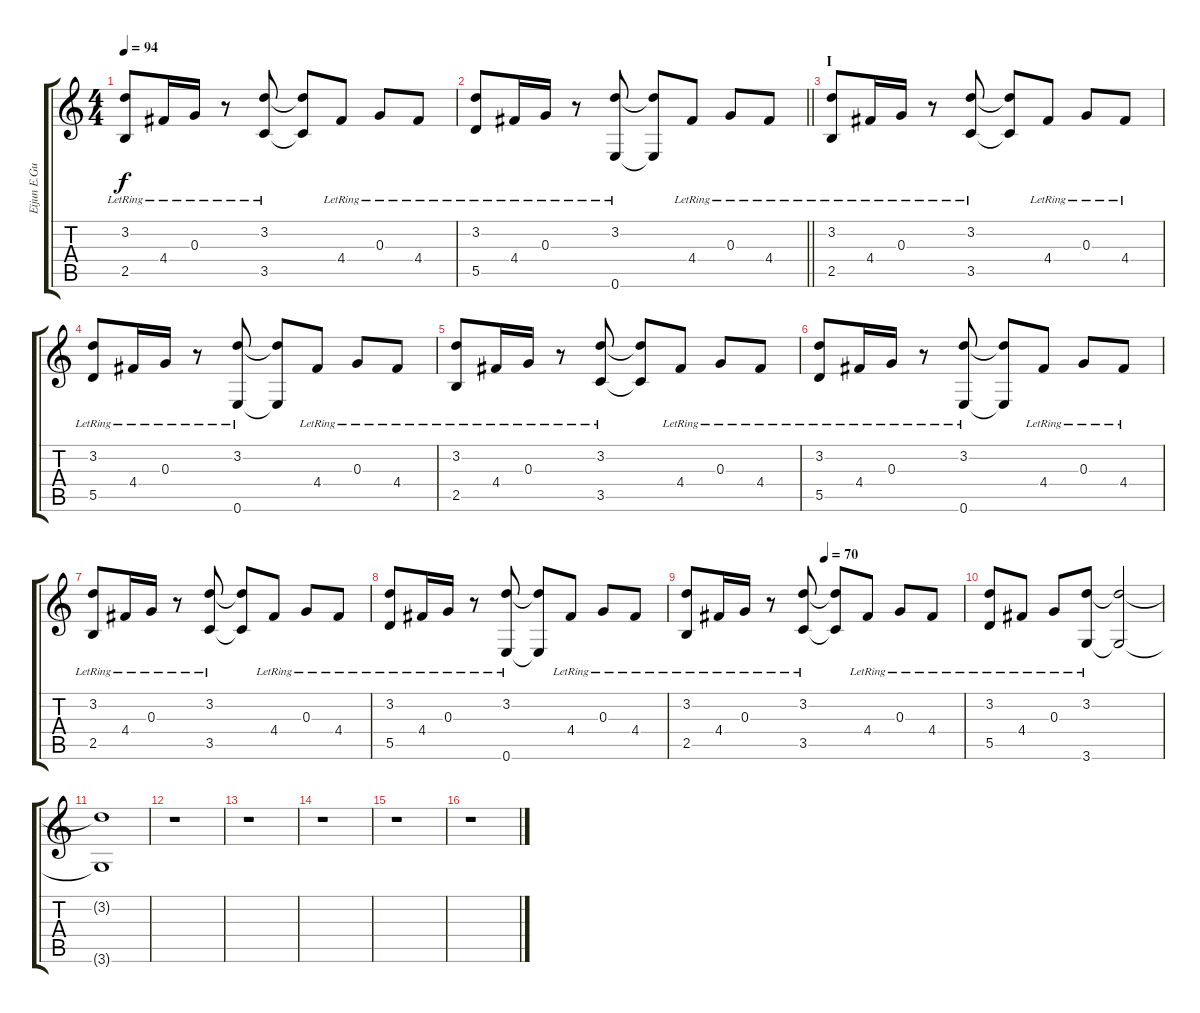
\track ("Eijun E.Guitar II" "Eijun E.Gu") {instrument electricguitarclean}
\staff {score tabs}
\tuning (E4 B3 G3 D3 A2 E2) {hide}
\ts (4 4)
\tempo 94
\clef g2
\ks c
(3.2{lr} 2.5{lr}).8{dy f} 4.4{lr}.16 0.3{lr}.16 r.8 (3.2{lr} 3.5{lr}).8 (3.2{t} 3.5{t}).8 4.4{lr}.8 0.3{lr}.8 4.4{lr}.8 |
\barLineRight lightlight
(3.2{lr} 5.5{lr}).8 4.4{lr}.16 0.3{lr}.16 r.8 (3.2{lr} 0.6{lr}).8 (3.2{t} 0.6{t}).8 4.4{lr}.8 0.3{lr}.8 4.4{lr}.8 |
\section ("" "I")
(3.2{lr} 2.5{lr}).8 4.4{lr}.16 0.3{lr}.16 r.8 (3.2{lr} 3.5{lr}).8 (3.2{t} 3.5{t}).8 4.4{lr}.8 0.3{lr}.8 4.4{lr}.8 |
(3.2{lr} 5.5{lr}).8 4.4{lr}.16 0.3{lr}.16 r.8 (3.2{lr} 0.6{lr}).8 (3.2{t} 0.6{t}).8 4.4{lr}.8 0.3{lr}.8 4.4{lr}.8 |
(3.2{lr} 2.5{lr}).8 4.4{lr}.16 0.3{lr}.16 r.8 (3.2{lr} 3.5{lr}).8 (3.2{t} 3.5{t}).8 4.4{lr}.8 0.3{lr}.8 4.4{lr}.8 |
(3.2{lr} 5.5{lr}).8 4.4{lr}.16 0.3{lr}.16 r.8 (3.2{lr} 0.6{lr}).8 (3.2{t} 0.6{t}).8 4.4{lr}.8 0.3{lr}.8 4.4{lr}.8 |
(3.2{lr} 2.5{lr}).8 4.4{lr}.16 0.3{lr}.16 r.8 (3.2{lr} 3.5{lr}).8 (3.2{t} 3.5{t}).8 4.4{lr}.8 0.3{lr}.8 4.4{lr}.8 |
(3.2{lr} 5.5{lr}).8 4.4{lr}.16 0.3{lr}.16 r.8 (3.2{lr} 0.6{lr}).8 (3.2{t} 0.6{t}).8 4.4{lr}.8 0.3{lr}.8 4.4{lr}.8 |
\tempo (70 0.5)
(3.2{lr} 2.5{lr}).8 4.4{lr}.16 0.3{lr}.16 r.8 (3.2{lr} 3.5{lr}).8 (3.2{t} 3.5{t}).8 4.4{lr}.8 0.3{lr}.8 4.4{lr}.8 |
(3.2{lr} 5.5{lr}).8 4.4{lr}.8 0.3{lr}.8 (3.2{lr} 3.6{lr}).8 (3.2{t} 3.6{t}).2 |
(3.2{t} 3.6{t}).1 |
r.1 |
r.1 |
r.1 |
r.1 |
r.1
